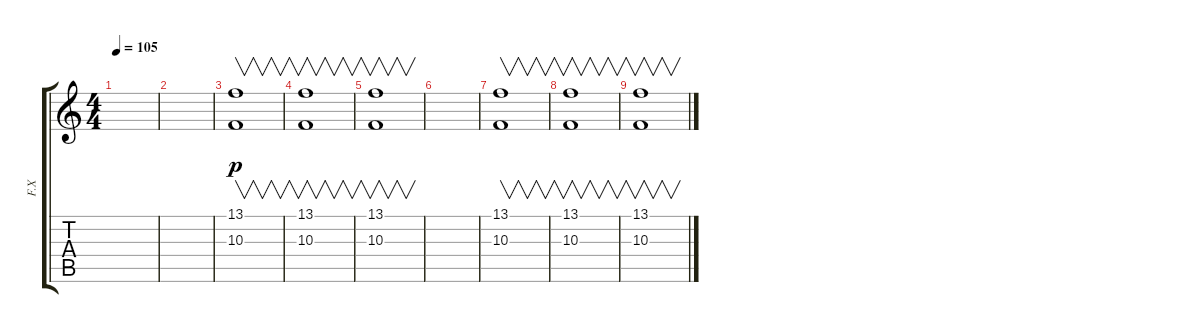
\track ("F.X" "F.X") {instrument lead6voice}
\staff {score tabs}
\tuning (E4 B3 G3 D3 A2 E2) {hide}
\ts (4 4)
\tempo 105
\clef g2
\ks c
|
|
(13.1 10.3).1{v dy p instrument pad7halo} |
(13.1 10.3).1{v} |
(13.1 10.3).1{v} |
|
(13.1 10.3).1{v} |
(13.1 10.3).1{v} |
(13.1 10.3).1{v}
